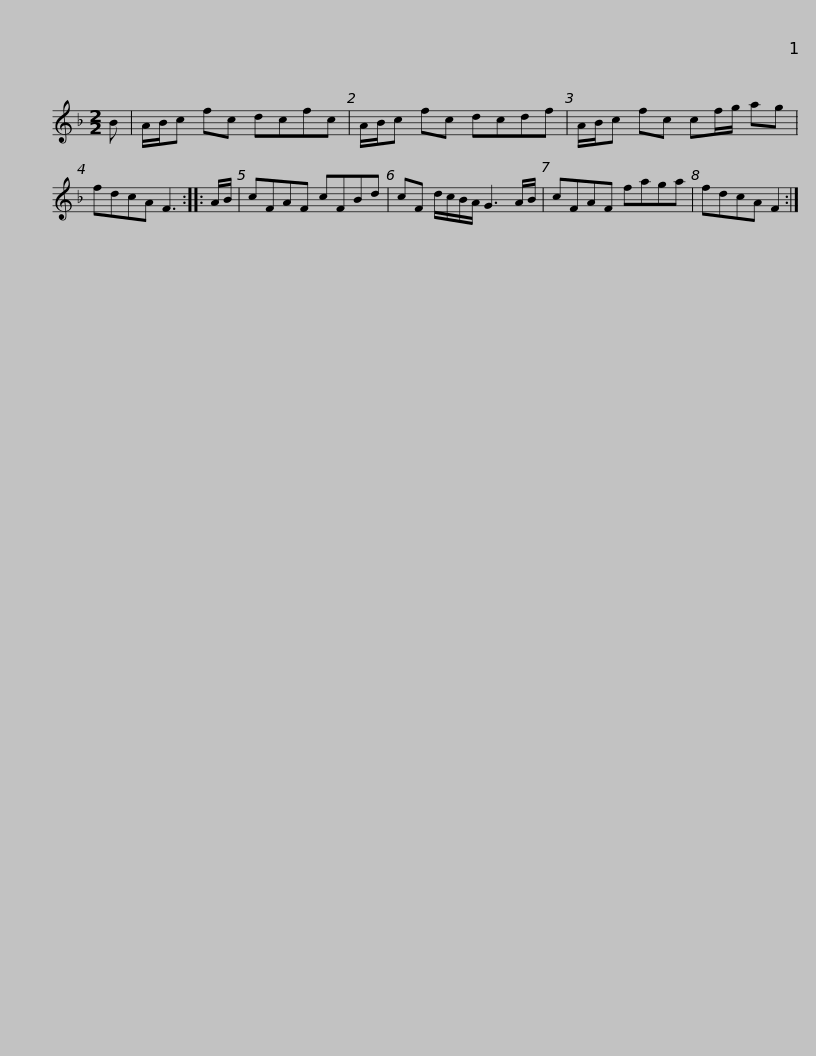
X:1
L:1/8
M:2/2
I:linebreak $
K:F
V:1 treble
V:1
 B | A/B/c fc dcfc | A/B/c fc dcdf | A/B/c fc cf/g/ ag | fdcA F3 :: %5
 A/B/ |$ cFAF cFBd | cF d/c/B/A/ G3 A/B/ | cFAF faga | fdcA F2 :| %10
